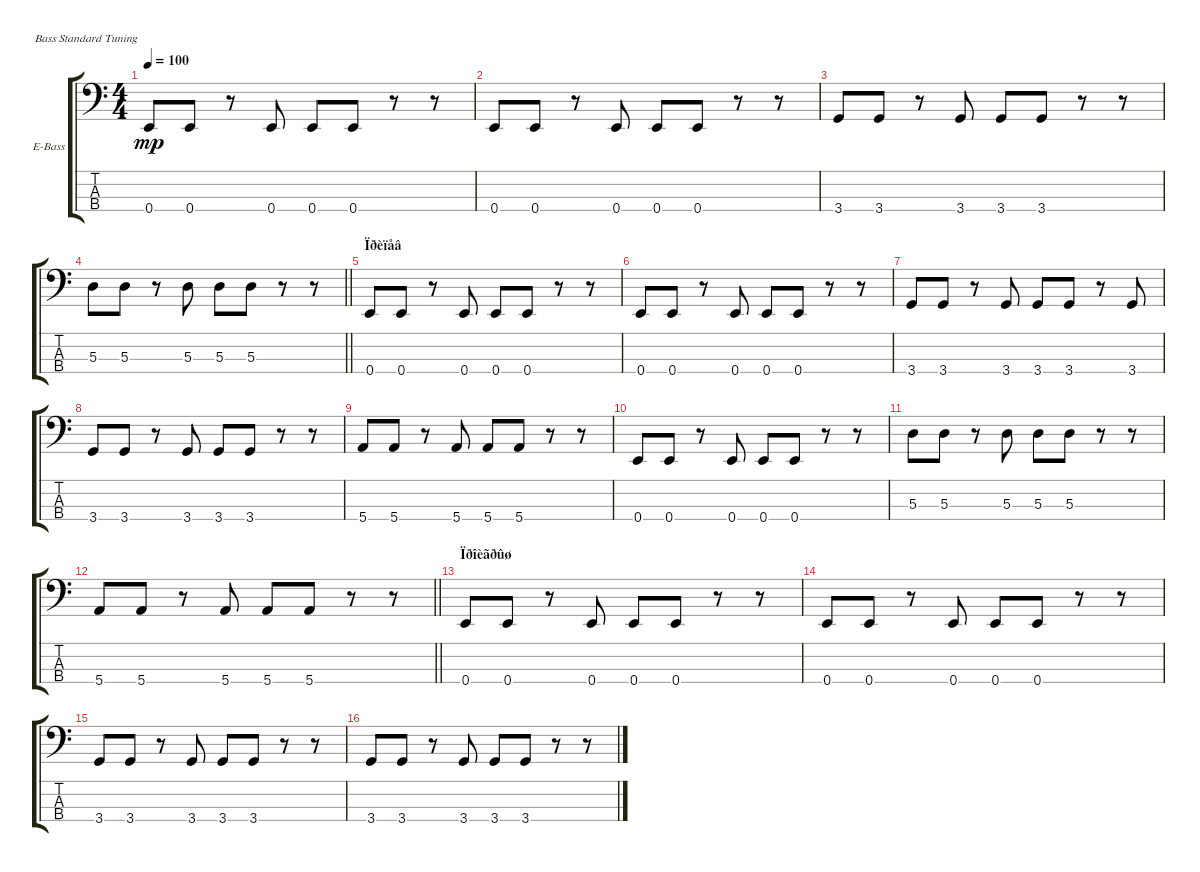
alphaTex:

\bracketExtendMode groupsimilarinstruments
\firstSystemTrackNameOrientation horizontal
\otherSystemsTrackNameOrientation horizontal
\track ("Electric Bass" "E-Bass") {instrument electricbassfinger}
\staff {score tabs}
\tuning (G2 D2 A1 E1)
\ts (4 4)
\tempo 100
\clef f4
\scale
0.333333
\ks c
0.4.8{dy mp} 0.4.8 r.8 0.4.8 0.4.8 0.4.8 r.8 r.8 |
\scale
0.333333 0.4.8 0.4.8 r.8 0.4.8 0.4.8 0.4.8 r.8 r.8 |
\scale
0.333333 3.4.8 3.4.8 r.8 3.4.8 3.4.8 3.4.8 r.8 r.8 |
\scale
0.333333
\barLineRight lightlight
5.3.8 5.3.8 r.8 5.3.8 5.3.8 5.3.8 r.8 r.8 |
\section ("" "Ïðèïåâ")
\scale
0.333333 0.4.8 0.4.8 r.8 0.4.8 0.4.8 0.4.8 r.8 r.8 |
\scale
0.333333 0.4.8 0.4.8 r.8 0.4.8 0.4.8 0.4.8 r.8 r.8 |
\scale
0.333333 3.4.8 3.4.8 r.8 3.4.8 3.4.8 3.4.8 r.8 3.4.8 |
\scale
0.333333 3.4.8 3.4.8 r.8 3.4.8 3.4.8 3.4.8 r.8 r.8 |
\scale
0.333333 5.4.8 5.4.8 r.8 5.4.8 5.4.8 5.4.8 r.8 r.8 |
\scale
0.333333 0.4.8 0.4.8 r.8 0.4.8 0.4.8 0.4.8 r.8 r.8 |
\scale
0.333333 5.3.8 5.3.8 r.8 5.3.8 5.3.8 5.3.8 r.8 r.8 |
\scale
0.333333
\barLineRight lightlight
5.4.8 5.4.8 r.8 5.4.8 5.4.8 5.4.8 r.8 r.8 |
\section ("" "Ïðîèãðûø")
\scale
0.333333 0.4.8 0.4.8 r.8 0.4.8 0.4.8 0.4.8 r.8 r.8 |
\scale
0.333333 0.4.8 0.4.8 r.8 0.4.8 0.4.8 0.4.8 r.8 r.8 |
\scale
0.333333 3.4.8 3.4.8 r.8 3.4.8 3.4.8 3.4.8 r.8 r.8 |
\scale
0.333333 3.4.8 3.4.8 r.8 3.4.8 3.4.8 3.4.8 r.8 r.8
